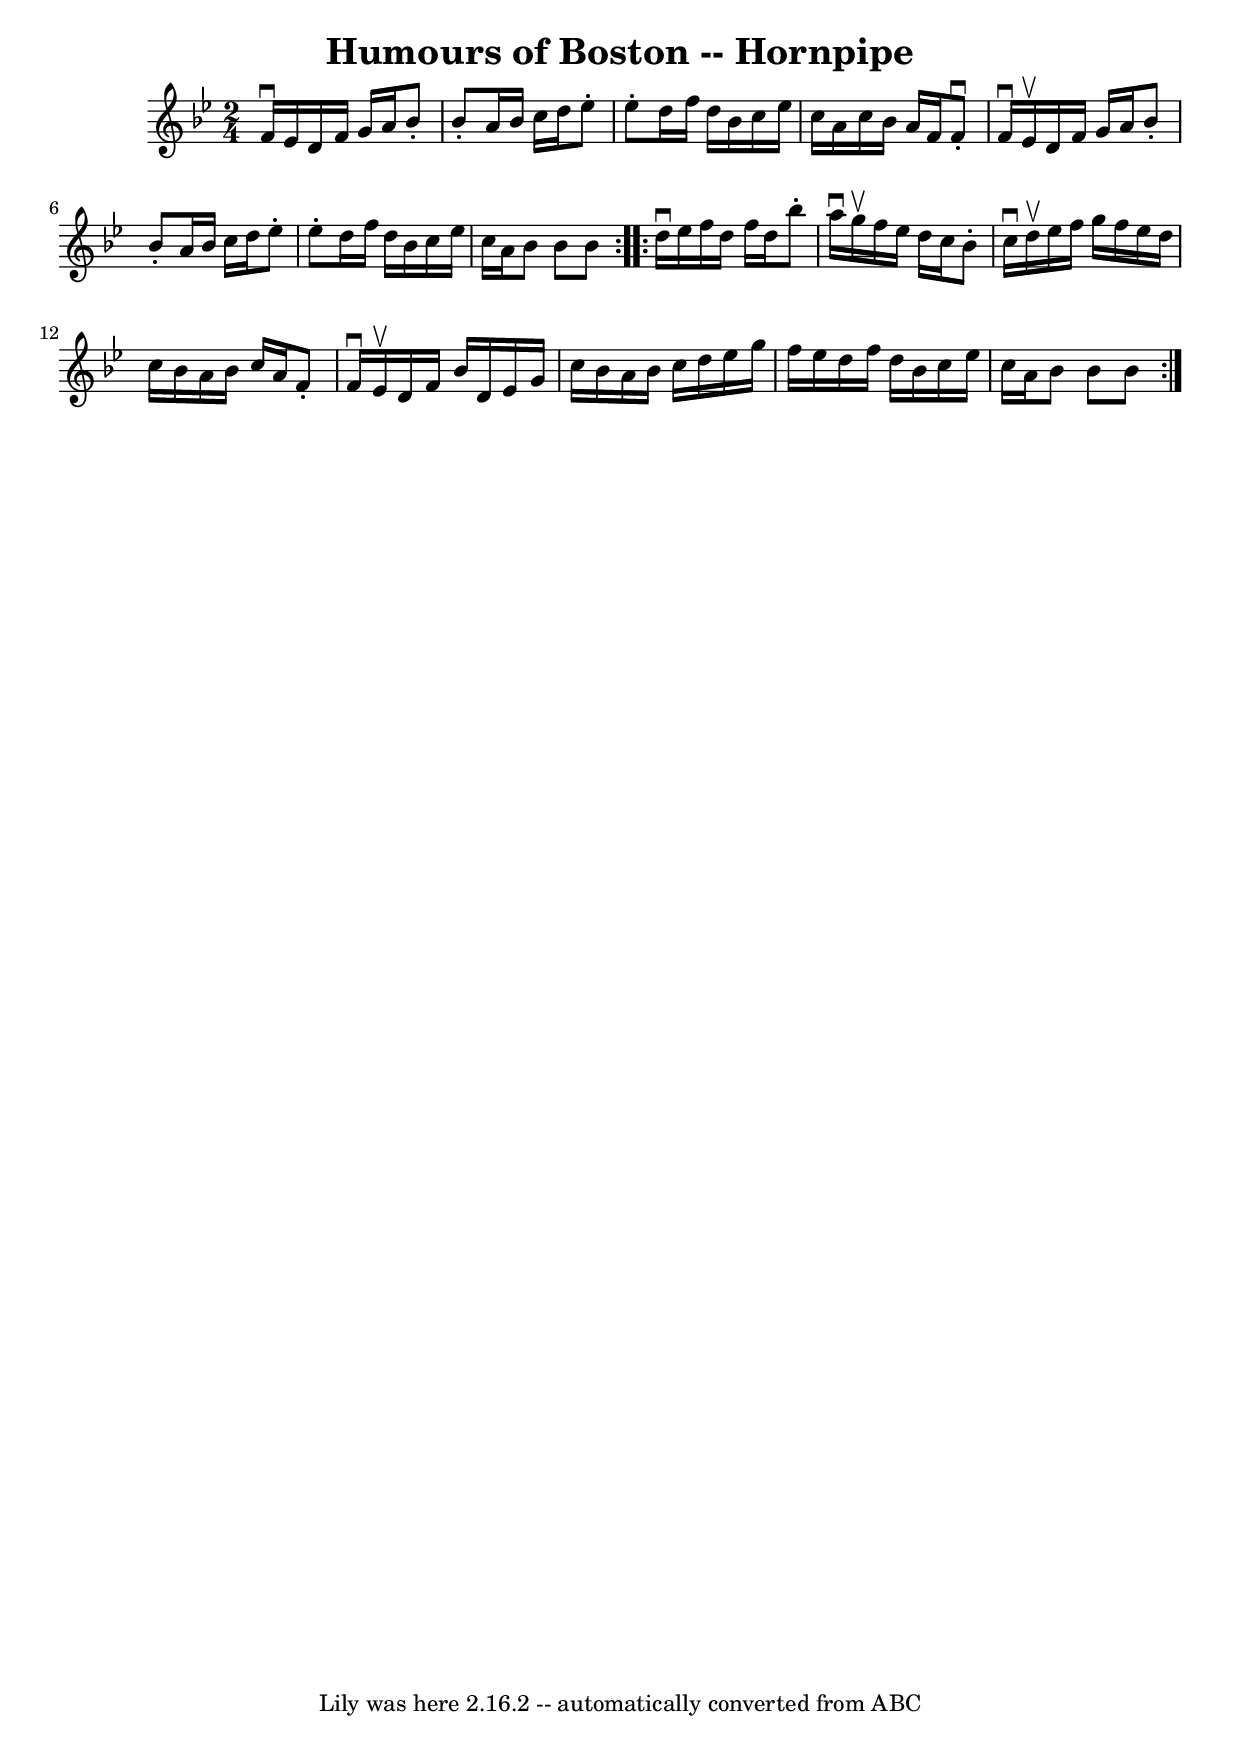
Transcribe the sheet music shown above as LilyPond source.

\version "2.16.2"
\include "Mammoth.ily"
\header {
	%% book = "Cole's 1000 Fiddle Tunes"
	crossRefNumber = "1"
	footnotes = ""
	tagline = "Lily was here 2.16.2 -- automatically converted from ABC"
	title = "Humours of Boston -- Hornpipe"
}
voicedefault =  {


\repeat volta 2 {
\time 2/4 
\key bes \major f'16^\downbow ees'16  |
 d'16 f'16    
g'16 a'16 bes'8 -. bes'8 -. |
 a'16 bes'16 c''16 d''16 
 ees''8 -. ees''8 -. |
 d''16 f''16 d''16 bes'16 c''16  
 ees''16 c''16 a'16  |
 c''16 bes'16 a'16 f'16 f'8 
-.^\downbow f'16^\downbow ees'16^\upbow |
 d'16 f'16 g'16 
 a'16 bes'8 -. bes'8 -. |
 a'16 bes'16 c''16 d''16    
ees''8 -. ees''8 -. |
 d''16 f''16 d''16 bes'16 c''16    
ees''16 c''16 a'16  |
 bes'8 bes'8 bes'8  }     
\repeat volta 2 { d''16^\downbow ees''16  |
 f''16 d''16    
f''16 d''16 bes''8 -. a''16^\downbow g''16^\upbow |
 f''16  
 ees''16 d''16 c''16 bes'8 -. c''16^\downbow d''16^\upbow 
|
 ees''16 f''16 g''16 f''16 ees''16 d''16 c''16    
bes'16  |
 a'16 bes'16 c''16 a'16 f'8 -. f'16^\downbow   
ees'16^\upbow |
 d'16 f'16 bes'16 d'16 ees'16 g'16    
c''16 bes'16  |
 a'16 bes'16 c''16 d''16 ees''16    
g''16 f''16 ees''16  |
 d''16 f''16 d''16 bes'16    
c''16 ees''16 c''16 a'16  |
 bes'8 bes'8 bes'8  }   
}

\score{
    <<

	\context Staff="default"
	{
	    \voicedefault 
	}

    >>
	\layout {
	}
	\midi {}
}
